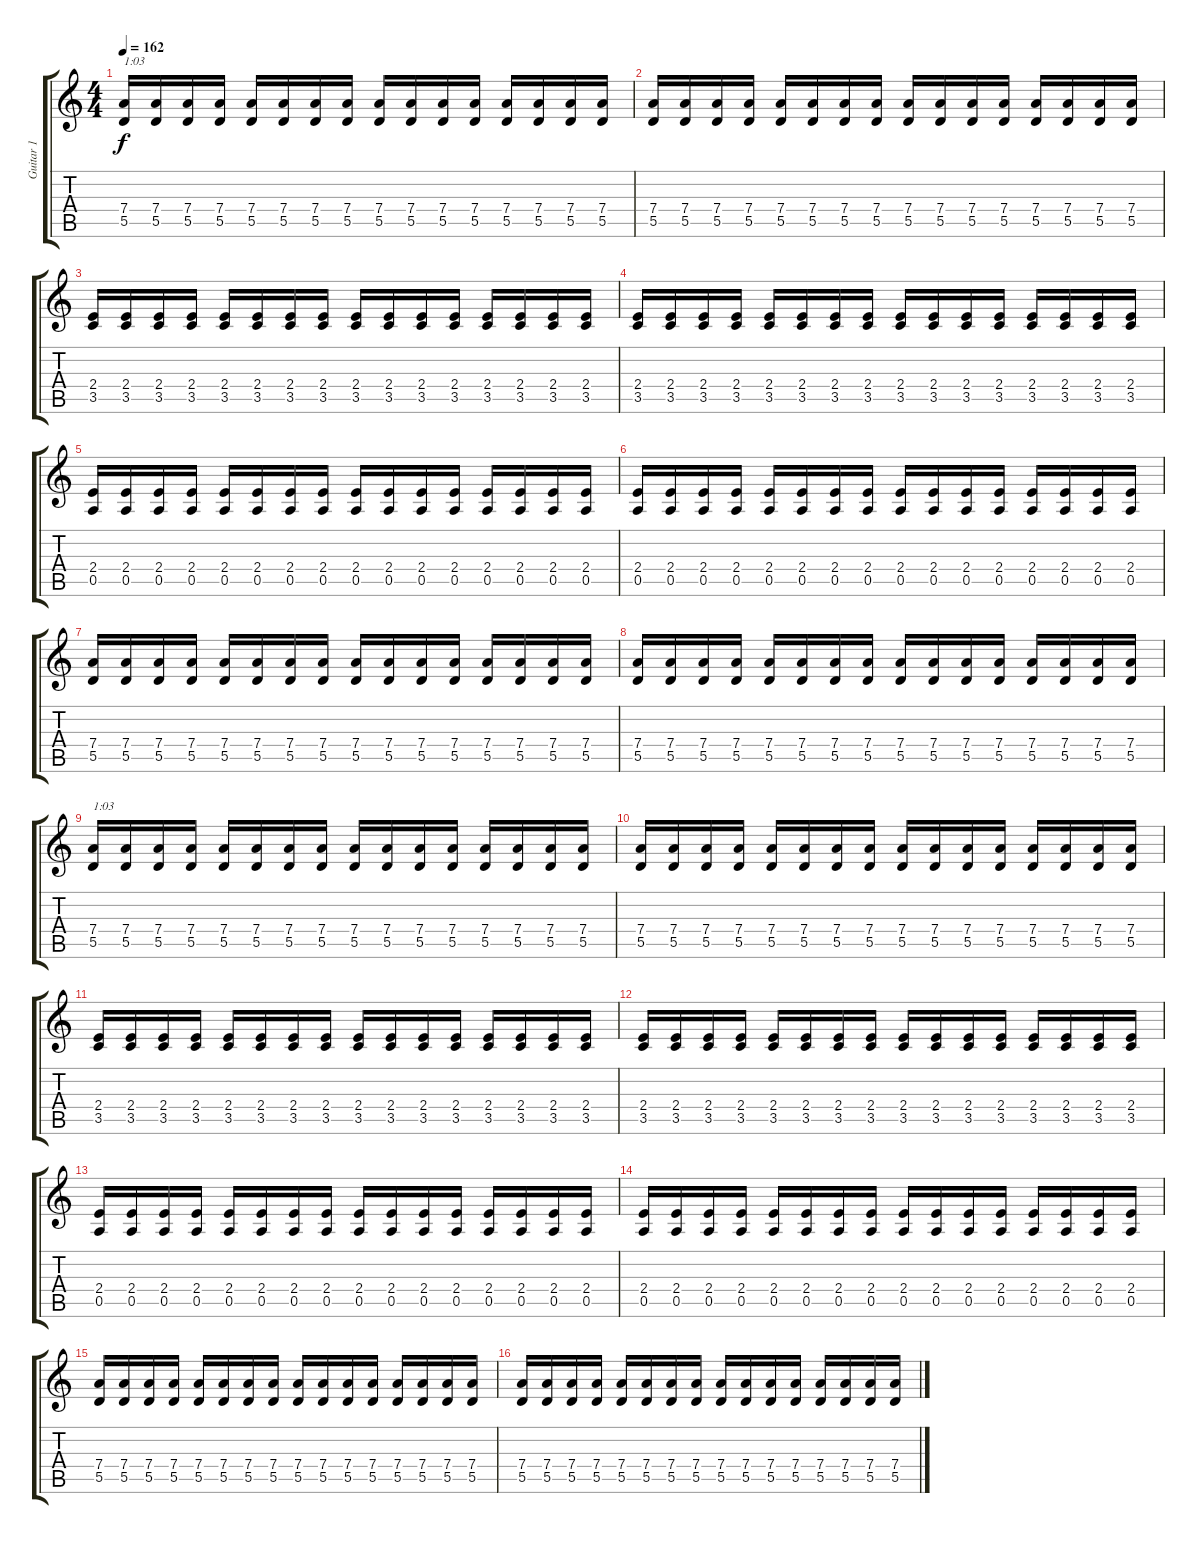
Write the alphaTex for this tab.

\track ("Guitar 1" "Guitar 1") {instrument overdrivenguitar}
\staff {score tabs}
\tuning (E4 B3 G3 D3 A2 E2) {hide}
\ts (4 4)
\tempo 162
\clef g2
\ks c
(7.4 5.5).16{txt "1:03" dy f} (7.4 5.5).16 (7.4 5.5).16 (7.4 5.5).16 (7.4 5.5).16 (7.4 5.5).16 (7.4 5.5).16 (7.4 5.5).16 (7.4 5.5).16 (7.4 5.5).16 (7.4 5.5).16 (7.4 5.5).16 (7.4 5.5).16 (7.4 5.5).16 (7.4 5.5).16 (7.4 5.5).16 |
(7.4 5.5).16 (7.4 5.5).16 (7.4 5.5).16 (7.4 5.5).16 (7.4 5.5).16 (7.4 5.5).16 (7.4 5.5).16 (7.4 5.5).16 (7.4 5.5).16 (7.4 5.5).16 (7.4 5.5).16 (7.4 5.5).16 (7.4 5.5).16 (7.4 5.5).16 (7.4 5.5).16 (7.4 5.5).16 |
(2.4 3.5).16 (2.4 3.5).16 (2.4 3.5).16 (2.4 3.5).16 (2.4 3.5).16 (2.4 3.5).16 (2.4 3.5).16 (2.4 3.5).16 (2.4 3.5).16 (2.4 3.5).16 (2.4 3.5).16 (2.4 3.5).16 (2.4 3.5).16 (2.4 3.5).16 (2.4 3.5).16 (2.4 3.5).16 |
(2.4 3.5).16 (2.4 3.5).16 (2.4 3.5).16 (2.4 3.5).16 (2.4 3.5).16 (2.4 3.5).16 (2.4 3.5).16 (2.4 3.5).16 (2.4 3.5).16 (2.4 3.5).16 (2.4 3.5).16 (2.4 3.5).16 (2.4 3.5).16 (2.4 3.5).16 (2.4 3.5).16 (2.4 3.5).16 |
(2.4 0.5).16 (2.4 0.5).16 (2.4 0.5).16 (2.4 0.5).16 (2.4 0.5).16 (2.4 0.5).16 (2.4 0.5).16 (2.4 0.5).16 (2.4 0.5).16 (2.4 0.5).16 (2.4 0.5).16 (2.4 0.5).16 (2.4 0.5).16 (2.4 0.5).16 (2.4 0.5).16 (2.4 0.5).16 |
(2.4 0.5).16 (2.4 0.5).16 (2.4 0.5).16 (2.4 0.5).16 (2.4 0.5).16 (2.4 0.5).16 (2.4 0.5).16 (2.4 0.5).16 (2.4 0.5).16 (2.4 0.5).16 (2.4 0.5).16 (2.4 0.5).16 (2.4 0.5).16 (2.4 0.5).16 (2.4 0.5).16 (2.4 0.5).16 |
(7.4 5.5).16 (7.4 5.5).16 (7.4 5.5).16 (7.4 5.5).16 (7.4 5.5).16 (7.4 5.5).16 (7.4 5.5).16 (7.4 5.5).16 (7.4 5.5).16 (7.4 5.5).16 (7.4 5.5).16 (7.4 5.5).16 (7.4 5.5).16 (7.4 5.5).16 (7.4 5.5).16 (7.4 5.5).16 |
(7.4 5.5).16 (7.4 5.5).16 (7.4 5.5).16 (7.4 5.5).16 (7.4 5.5).16 (7.4 5.5).16 (7.4 5.5).16 (7.4 5.5).16 (7.4 5.5).16 (7.4 5.5).16 (7.4 5.5).16 (7.4 5.5).16 (7.4 5.5).16 (7.4 5.5).16 (7.4 5.5).16 (7.4 5.5).16 |
(7.4 5.5).16{txt "1:03"} (7.4 5.5).16 (7.4 5.5).16 (7.4 5.5).16 (7.4 5.5).16 (7.4 5.5).16 (7.4 5.5).16 (7.4 5.5).16 (7.4 5.5).16 (7.4 5.5).16 (7.4 5.5).16 (7.4 5.5).16 (7.4 5.5).16 (7.4 5.5).16 (7.4 5.5).16 (7.4 5.5).16 |
(7.4 5.5).16 (7.4 5.5).16 (7.4 5.5).16 (7.4 5.5).16 (7.4 5.5).16 (7.4 5.5).16 (7.4 5.5).16 (7.4 5.5).16 (7.4 5.5).16 (7.4 5.5).16 (7.4 5.5).16 (7.4 5.5).16 (7.4 5.5).16 (7.4 5.5).16 (7.4 5.5).16 (7.4 5.5).16 |
(2.4 3.5).16 (2.4 3.5).16 (2.4 3.5).16 (2.4 3.5).16 (2.4 3.5).16 (2.4 3.5).16 (2.4 3.5).16 (2.4 3.5).16 (2.4 3.5).16 (2.4 3.5).16 (2.4 3.5).16 (2.4 3.5).16 (2.4 3.5).16 (2.4 3.5).16 (2.4 3.5).16 (2.4 3.5).16 |
(2.4 3.5).16 (2.4 3.5).16 (2.4 3.5).16 (2.4 3.5).16 (2.4 3.5).16 (2.4 3.5).16 (2.4 3.5).16 (2.4 3.5).16 (2.4 3.5).16 (2.4 3.5).16 (2.4 3.5).16 (2.4 3.5).16 (2.4 3.5).16 (2.4 3.5).16 (2.4 3.5).16 (2.4 3.5).16 |
(2.4 0.5).16 (2.4 0.5).16 (2.4 0.5).16 (2.4 0.5).16 (2.4 0.5).16 (2.4 0.5).16 (2.4 0.5).16 (2.4 0.5).16 (2.4 0.5).16 (2.4 0.5).16 (2.4 0.5).16 (2.4 0.5).16 (2.4 0.5).16 (2.4 0.5).16 (2.4 0.5).16 (2.4 0.5).16 |
(2.4 0.5).16 (2.4 0.5).16 (2.4 0.5).16 (2.4 0.5).16 (2.4 0.5).16 (2.4 0.5).16 (2.4 0.5).16 (2.4 0.5).16 (2.4 0.5).16 (2.4 0.5).16 (2.4 0.5).16 (2.4 0.5).16 (2.4 0.5).16 (2.4 0.5).16 (2.4 0.5).16 (2.4 0.5).16 |
(7.4 5.5).16 (7.4 5.5).16 (7.4 5.5).16 (7.4 5.5).16 (7.4 5.5).16 (7.4 5.5).16 (7.4 5.5).16 (7.4 5.5).16 (7.4 5.5).16 (7.4 5.5).16 (7.4 5.5).16 (7.4 5.5).16 (7.4 5.5).16 (7.4 5.5).16 (7.4 5.5).16 (7.4 5.5).16 |
(7.4 5.5).16 (7.4 5.5).16 (7.4 5.5).16 (7.4 5.5).16 (7.4 5.5).16 (7.4 5.5).16 (7.4 5.5).16 (7.4 5.5).16 (7.4 5.5).16 (7.4 5.5).16 (7.4 5.5).16 (7.4 5.5).16 (7.4 5.5).16 (7.4 5.5).16 (7.4 5.5).16 (7.4 5.5).16
